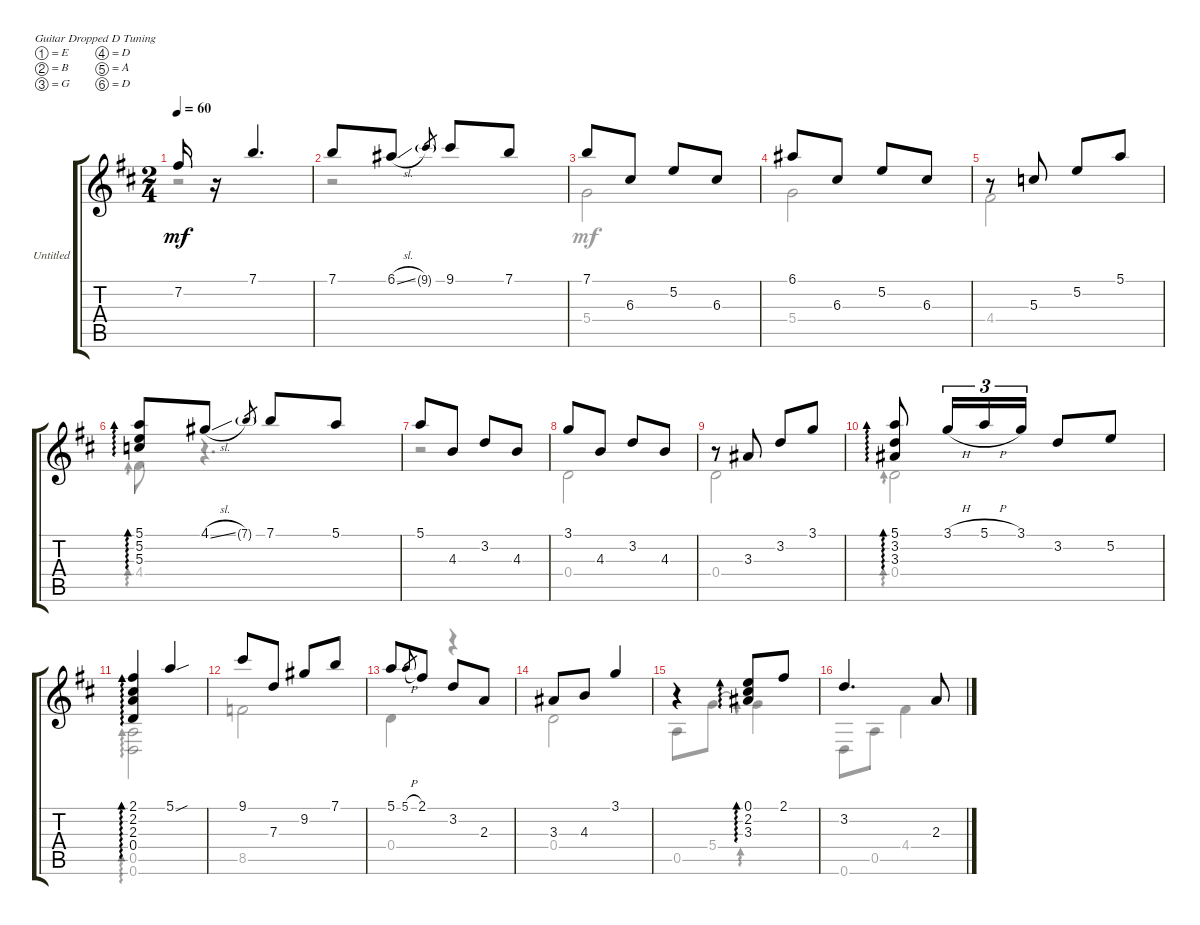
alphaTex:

\bracketExtendMode groupsimilarinstruments
\firstSystemTrackNameOrientation horizontal
\otherSystemsTrackNameOrientation horizontal
\track ("Untitled" "Untitled") {instrument acousticguitarnylon}
\staff {score tabs}
\tuning (E4 B3 G3 D3 A2 D2)
\voice
\ts (2 4)
\tempo 60
\clef g2
\ks d
7.2.16{dy mf} r.16 7.1.4{d} |
7.1.8 6.1{sl}.8 9.1{g}.8{gr} 9.1.8 7.1.8 |
7.1.8 6.3.8 5.2.8 6.3.8 |
6.1.8 6.3.8 5.2.8 6.3.8 |
r.8 5.3.8 5.2.8 5.1.8 |
(5.1 5.2 5.3).8{ad 0} 4.1{sl}.8 7.1{g}.8{gr} 7.1.8 5.1.8 |
5.1.8 4.3.8 3.2.8 4.3.8 |
3.1.8 4.3.8 3.2.8 4.3.8 |
r.8 3.3.8 3.2.8 3.1.8 |
(5.1 3.2 3.3).8{ad 0} 3.1{h}.16{tu (3 2)} 5.1{h}.16{tu (3 2)} 3.1.16{tu (3 2)} 3.2.8 5.2.8 |
(2.1 2.2 2.3 0.4).4{ad 0} 5.1{sou}.4 |
9.1.8 7.3.8 9.2.8 7.1.8 |
5.1.8 5.1{h}.8{gr} 2.1.8 3.2.8 2.3.8 |
3.3.8 4.3.8 3.1.4 |
r.4 (0.1 2.2 3.3).8{ad 0} 2.1.8 |
3.2.4{d} 2.3.8
\voice
\clef g2
\ottava regular
\simile none
\ks d
r.2{dy mf} |
r.2 |
5.4.2 |
5.4.2 |
4.4.2 |
4.4.8{ad 0} r.4{d} |
r.2 |
0.4.2 |
0.4.2 |
0.4.2{ad 0} |
(0.5 0.6).2{ad 0} |
8.5.2 |
0.4.4 r.4 |
0.4.2 |
0.5.8 5.4.8 5.4{t}.4{ad 0} |
0.6.8 0.5.8 4.4.4
